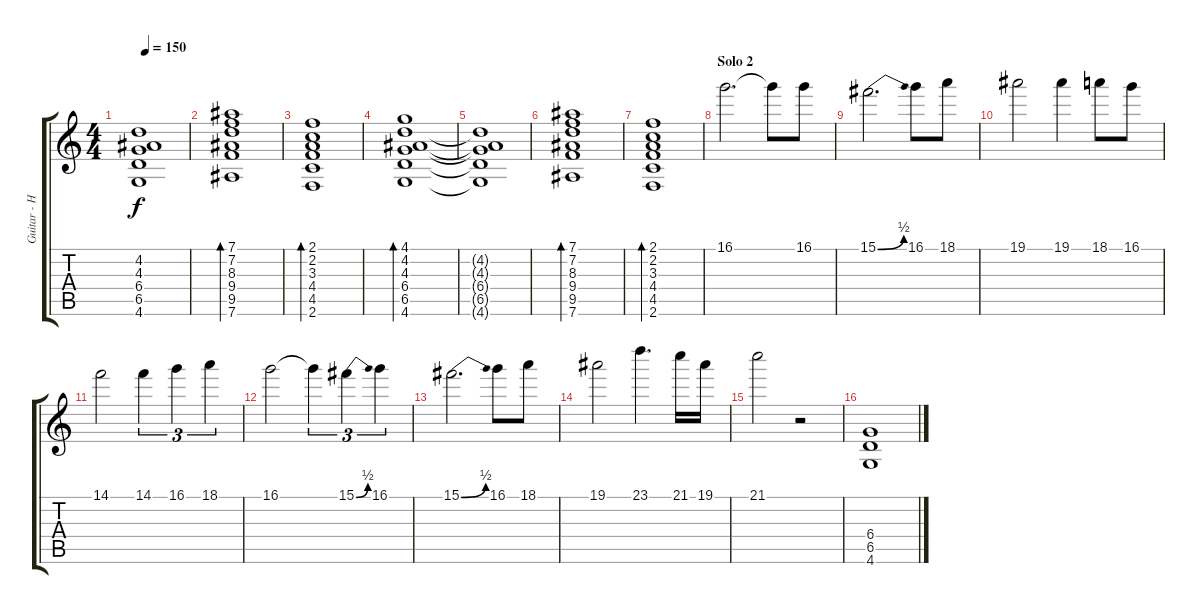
\track ("Guitar - Henjo Richter" "Guitar - H") {instrument overdrivenguitar}
\staff {score tabs}
\tuning (Eb4 Bb3 Gb3 Db3 Ab2 Eb2) {hide}
\ts (4 4)
\tempo 150
\clef g2
\ks c
(4.2{t} 4.3{t} 6.4{t} 6.5{t} 4.6{t}).1{dy f} |
(7.1 7.2 8.3 9.4 9.5 7.6).1{bd 480} |
(2.1 2.2 3.3 4.4 4.5 2.6).1{bd 480} |
(4.1 4.2 4.3 6.4 6.5 4.6).1{bd 480} |
(4.2{t} 4.3{t} 6.4{t} 6.5{t} 4.6{t}).1 |
(7.1 7.2 8.3 9.4 9.5 7.6).1{bd 480} |
(2.1 2.2 3.3 4.4 4.5 2.6).1{bd 480} |
\section ("" "Solo 2")
16.1.2{d instrument overdrivenguitar} 16.1{t}.8 16.1.8 |
15.1{be (bend 0 0 60 2)}.2{d} 16.1.8 18.1.8 |
19.1.2 19.1.4 18.1.8 16.1.8 |
14.1.2 14.1.4{tu (3 2)} 16.1.4{tu (3 2)} 18.1.4{tu (3 2)} |
16.1.2 16.1{t}.4{tu (3 2)} 15.1{be (bend 0 0 60 2)}.4{tu (3 2)} 16.1.4{tu (3 2)} |
15.1{be (bend 0 0 60 2)}.2{d} 16.1.8 18.1.8 |
19.1.2 23.1.4{d} 21.1.16 19.1.16 |
21.1.2 r.2 |
(6.4 6.5 4.6).1
